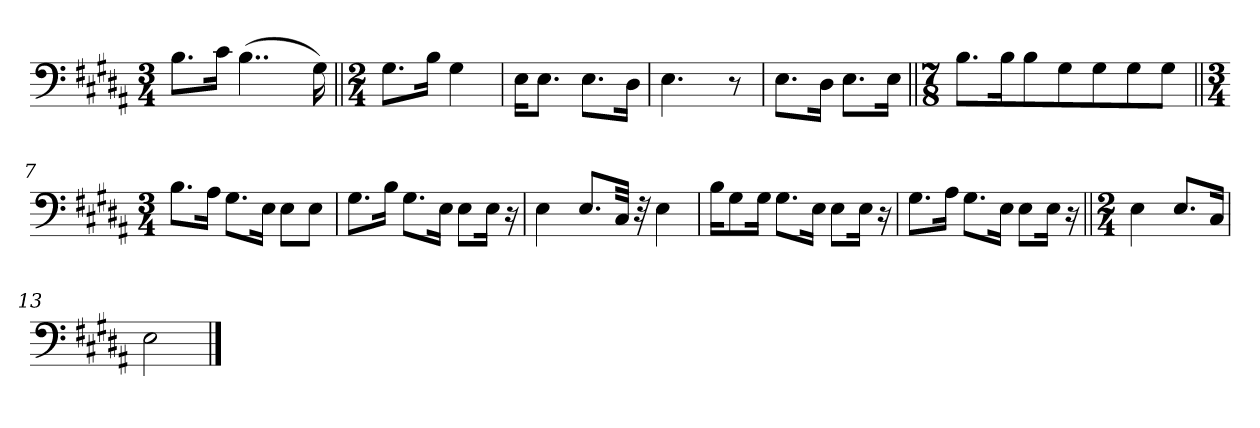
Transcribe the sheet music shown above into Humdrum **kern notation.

**kern
*part1
*staff1
*clefF4
*k[f#c#g#d#a#]
*M3/4
=1
8.B\L
16c#\Jk
(4..B\
16G#\)
=2||
*M2/4
8.G#\L
16B\Jk
4G#\
=3
16E\KL
8.E\J
8.E\L
16D#\Jk
=4
4.E\
8r
=5
8.E\L
16D#\Jk
8.E\L
16E\Jk
=6||
*M7/8
8.B\L
16B\K
8B\
8G#\
8G#\
8G#\
8G#\J
=7||
*M3/4
8.B\L
16A#\Jk
8.G#\L
16E\Jk
8E\L
8E\J
=8
8.G#\L
16B\Jk
8.G#\L
16E\Jk
8E\L
16E\Jk
16r
=9
4E\
8.E/L
32C#/Jkk
32r
4E\
=10
16B\KL
8G#\
16G#\Jk
8.G#\L
16E\Jk
8E\L
16E\Jk
16r
=11
8.G#\L
16A#\Jk
8.G#\L
16E\Jk
8E\L
16E\Jk
16r
=12||
*M2/4
4E\
8.E/L
16C#/Jk
=13
2E\
==
*-
